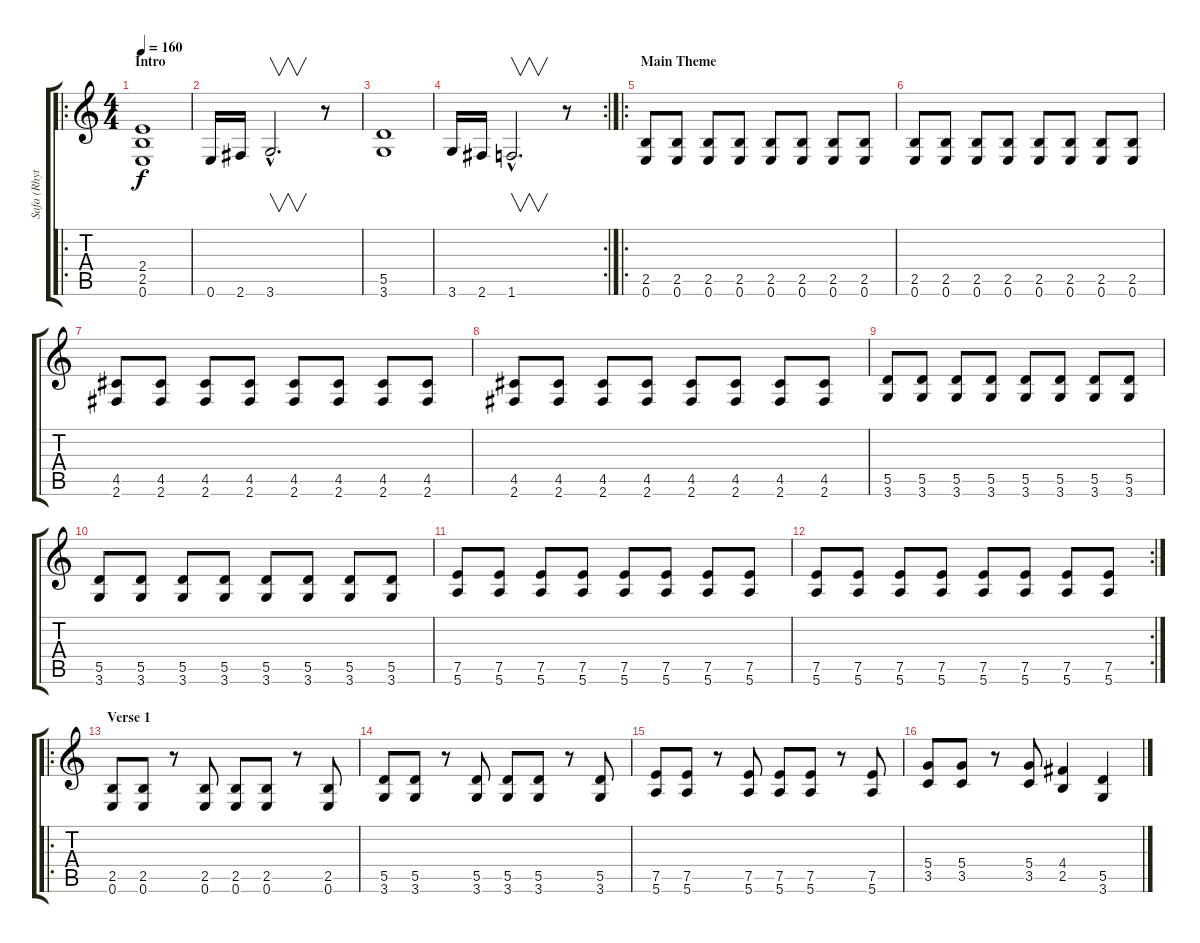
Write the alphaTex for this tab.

\track ("Safa (Rhythm)" "Safa (Rhyt") {instrument distortionguitar}
\staff {score tabs}
\tuning (E4 B3 G3 D3 A2 E2) {hide}
\ro
\ts (4 4)
\section ("" "Intro")
\tempo 160
\clef g2
\ks c
(2.4 2.5 0.6).1{dy f instrument distortionguitar} |
0.6.16 2.6.16 3.6{hac}.2{v d} r.8 |
(5.5 3.6).1 |
\rc 2
3.6.16 2.6.16 1.6{hac}.2{v d} r.8 |
\ro
\section ("" "Main Theme")
(2.5 0.6).8 (2.5 0.6).8 (2.5 0.6).8 (2.5 0.6).8 (2.5 0.6).8 (2.5 0.6).8 (2.5 0.6).8 (2.5 0.6).8 |
(2.5 0.6).8 (2.5 0.6).8 (2.5 0.6).8 (2.5 0.6).8 (2.5 0.6).8 (2.5 0.6).8 (2.5 0.6).8 (2.5 0.6).8 |
(4.5 2.6).8 (4.5 2.6).8 (4.5 2.6).8 (4.5 2.6).8 (4.5 2.6).8 (4.5 2.6).8 (4.5 2.6).8 (4.5 2.6).8 |
(4.5 2.6).8 (4.5 2.6).8 (4.5 2.6).8 (4.5 2.6).8 (4.5 2.6).8 (4.5 2.6).8 (4.5 2.6).8 (4.5 2.6).8 |
(5.5 3.6).8 (5.5 3.6).8 (5.5 3.6).8 (5.5 3.6).8 (5.5 3.6).8 (5.5 3.6).8 (5.5 3.6).8 (5.5 3.6).8 |
(5.5 3.6).8 (5.5 3.6).8 (5.5 3.6).8 (5.5 3.6).8 (5.5 3.6).8 (5.5 3.6).8 (5.5 3.6).8 (5.5 3.6).8 |
(7.5 5.6).8 (7.5 5.6).8 (7.5 5.6).8 (7.5 5.6).8 (7.5 5.6).8 (7.5 5.6).8 (7.5 5.6).8 (7.5 5.6).8 |
\rc 2
(7.5 5.6).8 (7.5 5.6).8 (7.5 5.6).8 (7.5 5.6).8 (7.5 5.6).8 (7.5 5.6).8 (7.5 5.6).8 (7.5 5.6).8 |
\ro
\section ("" "Verse 1")
(2.5 0.6).8 (2.5 0.6).8 r.8 (2.5 0.6).8 (2.5 0.6).8 (2.5 0.6).8 r.8 (2.5 0.6).8 |
(5.5 3.6).8 (5.5 3.6).8 r.8 (5.5 3.6).8 (5.5 3.6).8 (5.5 3.6).8 r.8 (5.5 3.6).8 |
(7.5 5.6).8 (7.5 5.6).8 r.8 (7.5 5.6).8 (7.5 5.6).8 (7.5 5.6).8 r.8 (7.5 5.6).8 |
(5.4 3.5).8 (5.4 3.5).8 r.8 (5.4 3.5).8 (4.4 2.5).4 (5.5 3.6).4
